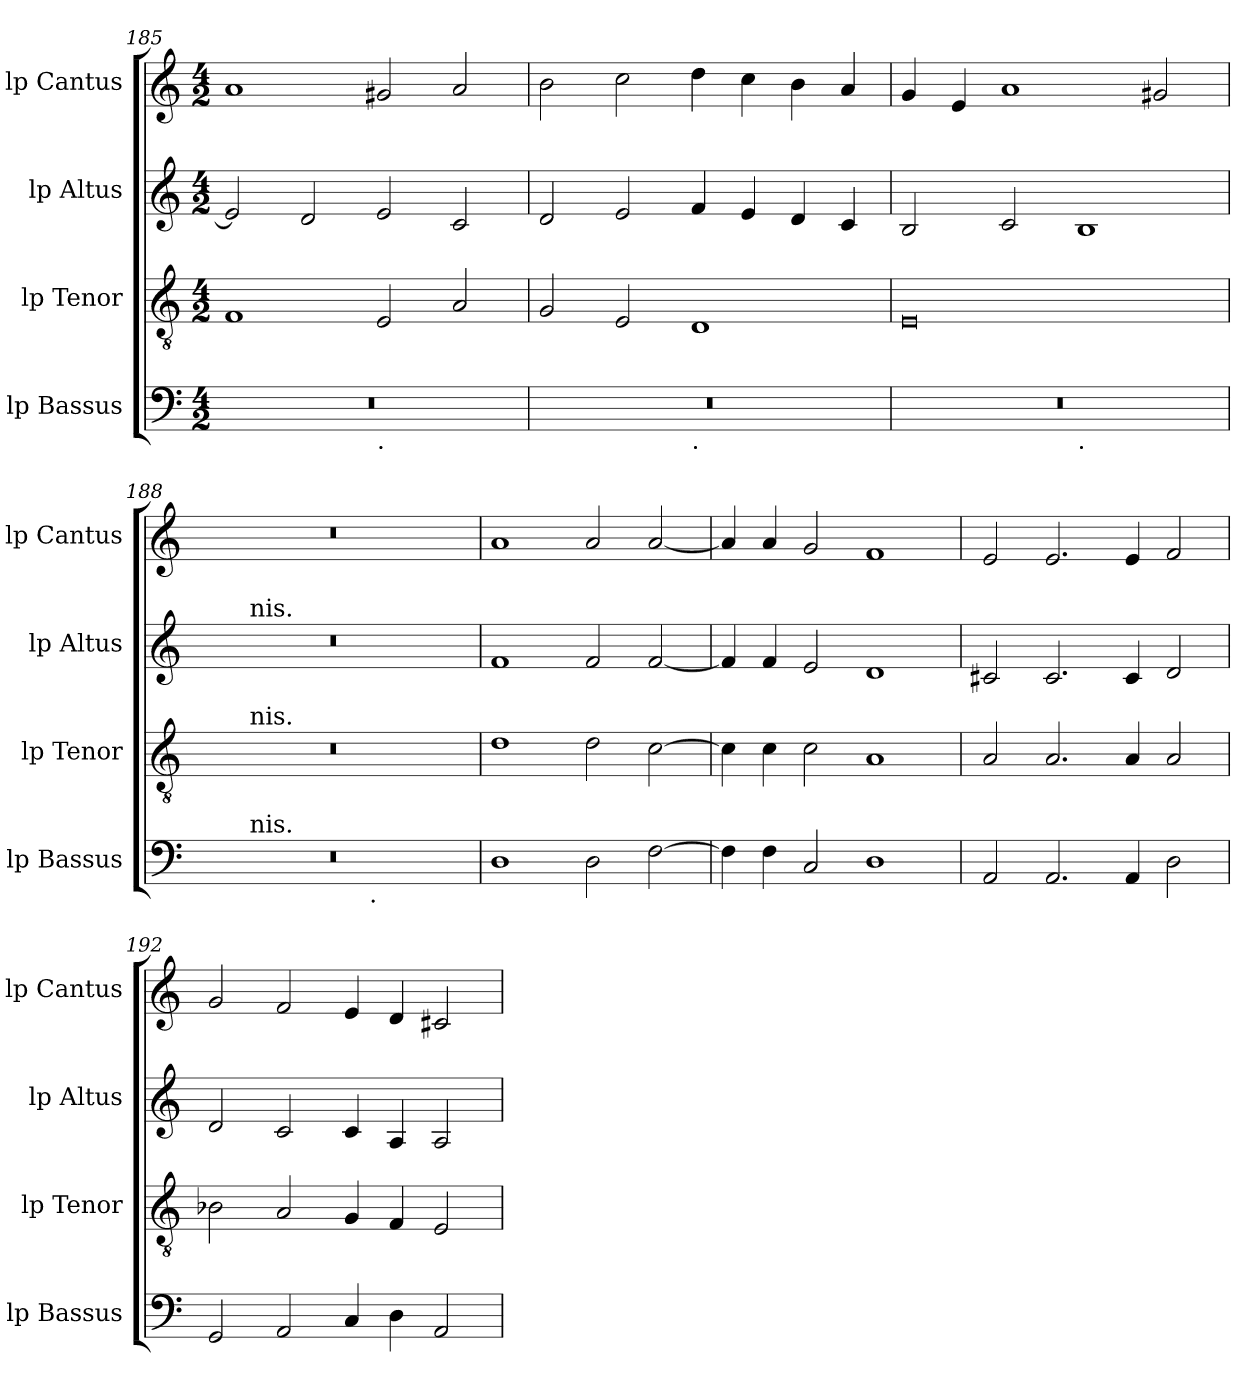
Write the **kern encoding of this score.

**kern	**kern	**kern	**kern
*part4	*part3	*part2	*part1
*staff4	*staff3	*staff2	*staff1
*I"lp Bassus	*I"lp Tenor	*I"lp Altus	*I"lp Cantus
*I'lp Bassus	*I'lp Tenor	*I'lp Altus	*I'lp Cantus
*clefF4	*clefGv2	*clefG2	*clefG2
*k[]	*k[]	*k[]	*k[]
*C:	*C:	*C:	*C:
*M4/2	*M4/2	*M4/2	*M4/2
=185	=185	=185	=185
*^	*	*	*
0r	1ryy	1F	2e/]	1a
.	.	.	2d/	.
!	!LO:TX:b:t=.	!	!	!
.	1ryy	2E/	2e/	2g#X/
.	.	2A/	2c/	2a/
=186	=186	=186	=186	=186
0r	1ryy	2G/	2d/	2b\
.	.	2E/	2e/	2cc\
!	!LO:TX:b:t=.	!	!	!
.	1ryy	1D	4f/	4dd\
.	.	.	4e/	4cc\
.	.	.	4d/	4b\
.	.	.	4c/	4a/
=187	=187	=187	=187	=187
0r	1ryy	0E	2B/	4g/
.	.	.	.	4e/
.	.	.	2c/	1a
!	!LO:TX:b:t=.	!	!	!
.	1ryy	.	1B	.
.	.	.	.	2g#X/
=188	=188	=188	=188	=188
*	*^	*^	*^	*
0r	4..ryy	1ryy	0r	4..ryy	0r	4..ryy	0r
!	!	!	!	!	!	!LO:TX:a:t=nis.	!
!	!	!	!	!LO:TX:a:t=nis.	!	!	!
!	!LO:TX:a:t=nis.	!	!	!	!	!	!
.	1ryy	.	.	1ryy	.	1ryy	.
.	.	4.ryy	.	.	.	.	.
!	!	!LO:TX:b:t=.	!	!	!	!	!
.	.	2ryy	.	.	.	.	.
.	2ryy	.	.	2ryy	.	2ryy	.
.	.	8ryy	.	.	.	.	.
.	16ryy	.	.	16ryy	.	16ryy	.
*v	*v	*v	*	*	*v	*v	*
*	*v	*v	*	*
!!LO:PB:g=z
=189	=189	=189	=189
1D	1d	1f	1a
2D\	2d\	2f/	2a/
[>2F\	[>2c\	[<2f/	[<2a/
=190	=190	=190	=190
4F\]	4c\]	4f/]	4a/]
4F\	4c\	4f/	4a/
2C/	2c\	2e/	2g/
1D	1A	1d	1f
=191	=191	=191	=191
2AA/	2A/	2c#X/	2e/
2.AA/	2.A/	2.c#/	2.e/
4AA/	4A/	4c#/	4e/
2D\	2A/	2d/	2f/
=192	=192	=192	=192
2GG/	2B-X\	2d/	2g/
2AA/	2A/	2c/	2f/
4C/	4G/	4c/	4e/
4D\	4F/	4A/	4d/
2AA/	2E/	2A/	2c#X/
=	=	=	=
*-	*-	*-	*-
